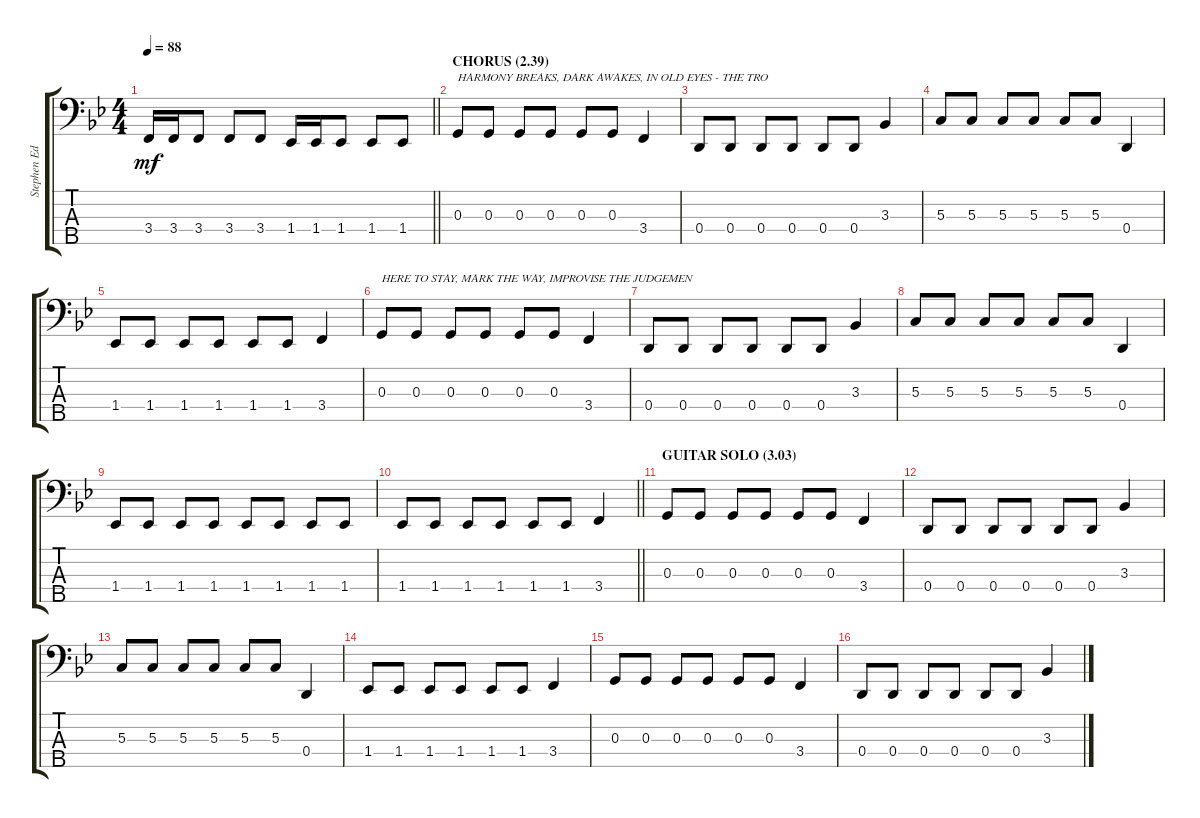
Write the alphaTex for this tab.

\track ("Stephen Edmondson" "Stephen Ed") {instrument electricbasspick}
\staff {score tabs}
\tuning (F2 C2 G1 D1 A0) {hide}
\ts (4 4)
\tempo 88
\clef f4
\barLineRight lightlight
\ks bb
3.4.16{dy mf} 3.4.16 3.4.8 3.4.8 3.4.8 1.4.16 1.4.16 1.4.8 1.4.8 1.4.8 |
\section ("" "CHORUS (2.39)")
0.3.8{txt "HARMONY BREAKS, DARK AWAKES, IN OLD EYES - THE TRO"} 0.3.8 0.3.8 0.3.8 0.3.8 0.3.8 3.4.4 |
0.4.8 0.4.8 0.4.8 0.4.8 0.4.8 0.4.8 3.3.4 |
5.3.8 5.3.8 5.3.8 5.3.8 5.3.8 5.3.8 0.4.4 |
1.4.8 1.4.8 1.4.8 1.4.8 1.4.8 1.4.8 3.4.4 |
0.3.8{txt "HERE TO STAY, MARK THE WAY, IMPROVISE THE JUDGEMEN"} 0.3.8 0.3.8 0.3.8 0.3.8 0.3.8 3.4.4 |
0.4.8 0.4.8 0.4.8 0.4.8 0.4.8 0.4.8 3.3.4 |
5.3.8 5.3.8 5.3.8 5.3.8 5.3.8 5.3.8 0.4.4 |
1.4.8 1.4.8 1.4.8 1.4.8 1.4.8 1.4.8 1.4.8 1.4.8 |
\barLineRight lightlight
1.4.8 1.4.8 1.4.8 1.4.8 1.4.8 1.4.8 3.4.4 |
\section ("" "GUITAR SOLO (3.03)")
0.3.8 0.3.8 0.3.8 0.3.8 0.3.8 0.3.8 3.4.4 |
0.4.8 0.4.8 0.4.8 0.4.8 0.4.8 0.4.8 3.3.4 |
5.3.8 5.3.8 5.3.8 5.3.8 5.3.8 5.3.8 0.4.4 |
1.4.8 1.4.8 1.4.8 1.4.8 1.4.8 1.4.8 3.4.4 |
0.3.8 0.3.8 0.3.8 0.3.8 0.3.8 0.3.8 3.4.4 |
0.4.8 0.4.8 0.4.8 0.4.8 0.4.8 0.4.8 3.3.4
